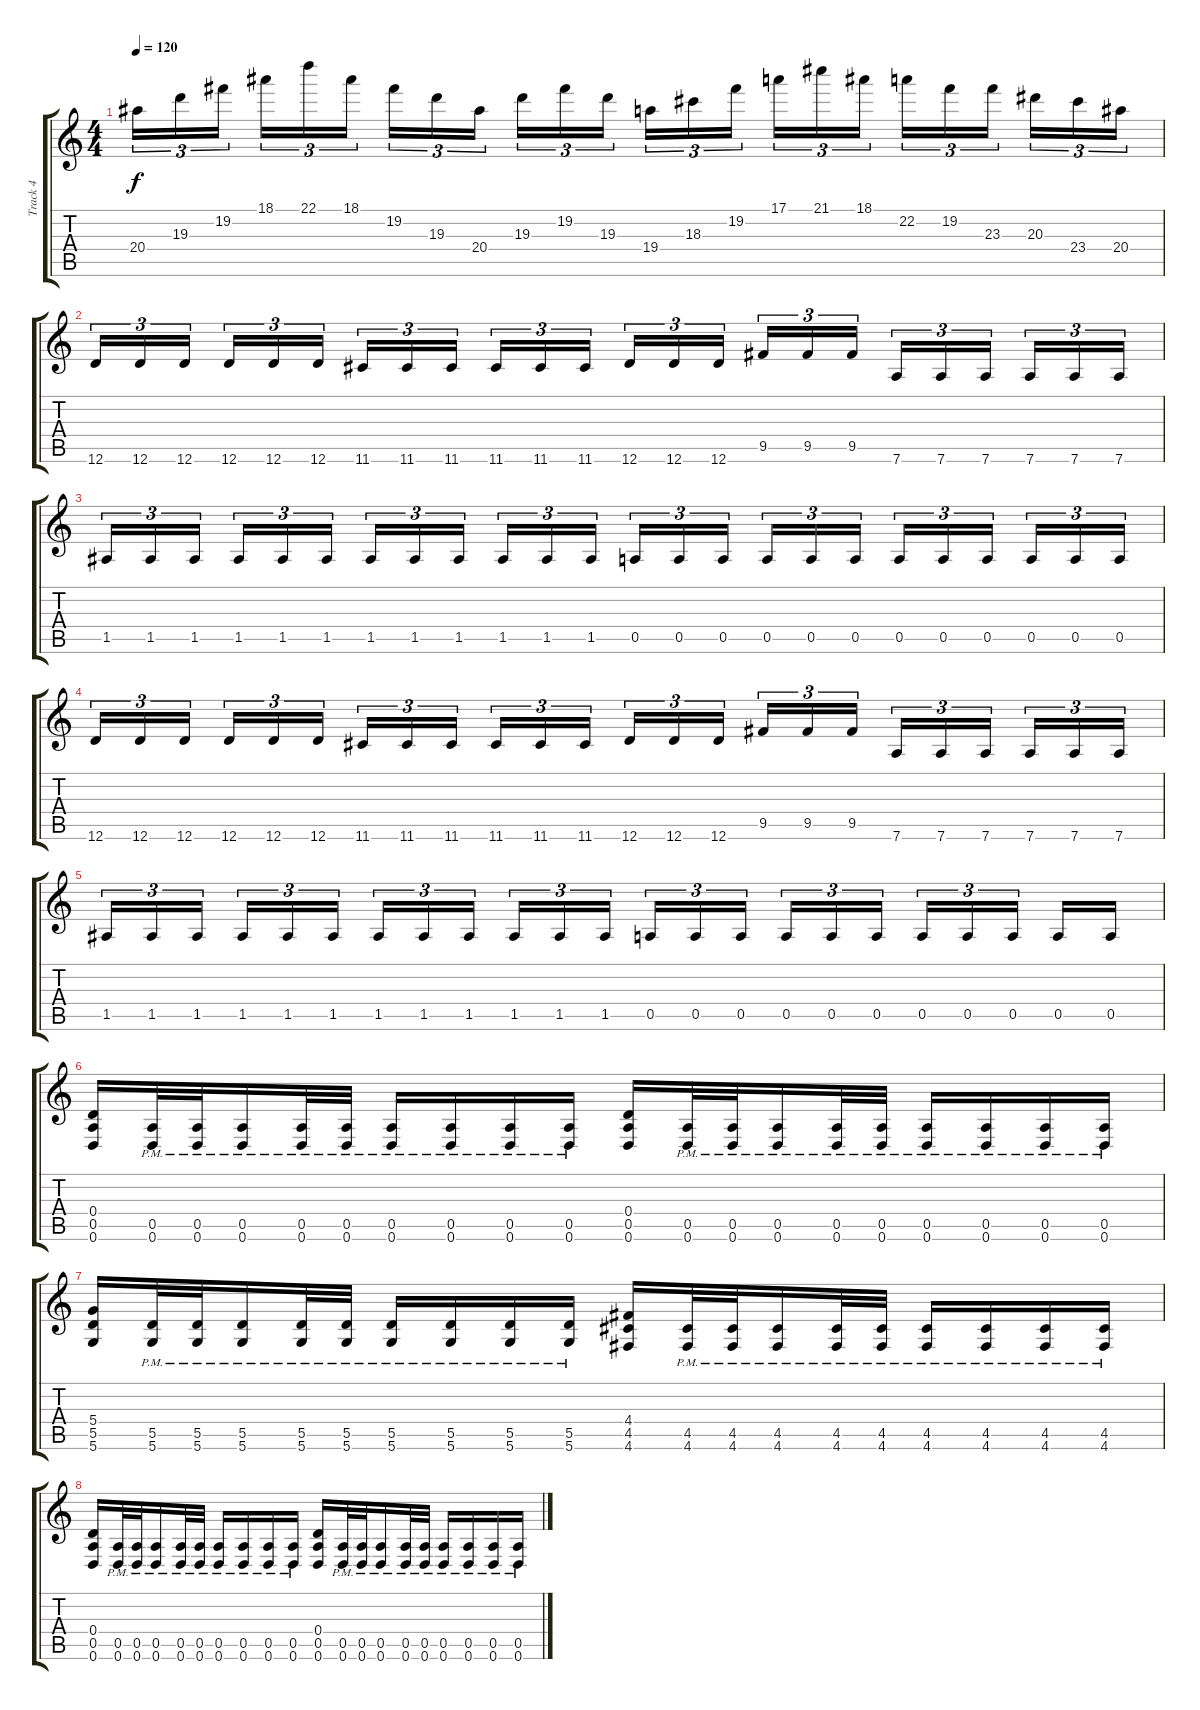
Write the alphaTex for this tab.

\track ("Track 4" "Track 4") {instrument distortionguitar}
\staff {score tabs}
\tuning (E4 B3 G3 D3 A2 D2) {hide}
\ts (4 4)
\tempo 120
\clef g2
\ks c
20.4.16{tu (3 2) dy f} 19.3.16{tu (3 2)} 19.2.16{tu (3 2) beam splitsecondary} 18.1.16{tu (3 2)} 22.1.16{tu (3 2)} 18.1.16{tu (3 2)} 19.2.16{tu (3 2)} 19.3.16{tu (3 2)} 20.4.16{tu (3 2) beam splitsecondary} 19.3.16{tu (3 2)} 19.2.16{tu (3 2)} 19.3.16{tu (3 2)} 19.4.16{tu (3 2)} 18.3.16{tu (3 2)} 19.2.16{tu (3 2) beam splitsecondary} 17.1.16{tu (3 2)} 21.1.16{tu (3 2)} 18.1.16{tu (3 2)} 22.2.16{tu (3 2)} 19.2.16{tu (3 2)} 23.3.16{tu (3 2) beam splitsecondary} 20.3.16{tu (3 2)} 23.4.16{tu (3 2)} 20.4.16{tu (3 2)} |
12.6.16{tu (3 2)} 12.6.16{tu (3 2)} 12.6.16{tu (3 2) beam splitsecondary} 12.6.16{tu (3 2)} 12.6.16{tu (3 2)} 12.6.16{tu (3 2)} 11.6.16{tu (3 2)} 11.6.16{tu (3 2)} 11.6.16{tu (3 2) beam splitsecondary} 11.6.16{tu (3 2)} 11.6.16{tu (3 2)} 11.6.16{tu (3 2)} 12.6.16{tu (3 2)} 12.6.16{tu (3 2)} 12.6.16{tu (3 2) beam splitsecondary} 9.5.16{tu (3 2)} 9.5.16{tu (3 2)} 9.5.16{tu (3 2)} 7.6.16{tu (3 2)} 7.6.16{tu (3 2)} 7.6.16{tu (3 2) beam splitsecondary} 7.6.16{tu (3 2)} 7.6.16{tu (3 2)} 7.6.16{tu (3 2)} |
1.5.16{tu (3 2)} 1.5.16{tu (3 2)} 1.5.16{tu (3 2) beam splitsecondary} 1.5.16{tu (3 2)} 1.5.16{tu (3 2)} 1.5.16{tu (3 2)} 1.5.16{tu (3 2)} 1.5.16{tu (3 2)} 1.5.16{tu (3 2) beam splitsecondary} 1.5.16{tu (3 2)} 1.5.16{tu (3 2)} 1.5.16{tu (3 2)} 0.5.16{tu (3 2)} 0.5.16{tu (3 2)} 0.5.16{tu (3 2) beam splitsecondary} 0.5.16{tu (3 2)} 0.5.16{tu (3 2)} 0.5.16{tu (3 2)} 0.5.16{tu (3 2)} 0.5.16{tu (3 2)} 0.5.16{tu (3 2) beam splitsecondary} 0.5.16{tu (3 2)} 0.5.16{tu (3 2)} 0.5.16{tu (3 2)} |
12.6.16{tu (3 2)} 12.6.16{tu (3 2)} 12.6.16{tu (3 2) beam splitsecondary} 12.6.16{tu (3 2)} 12.6.16{tu (3 2)} 12.6.16{tu (3 2)} 11.6.16{tu (3 2)} 11.6.16{tu (3 2)} 11.6.16{tu (3 2) beam splitsecondary} 11.6.16{tu (3 2)} 11.6.16{tu (3 2)} 11.6.16{tu (3 2)} 12.6.16{tu (3 2)} 12.6.16{tu (3 2)} 12.6.16{tu (3 2) beam splitsecondary} 9.5.16{tu (3 2)} 9.5.16{tu (3 2)} 9.5.16{tu (3 2)} 7.6.16{tu (3 2)} 7.6.16{tu (3 2)} 7.6.16{tu (3 2) beam splitsecondary} 7.6.16{tu (3 2)} 7.6.16{tu (3 2)} 7.6.16{tu (3 2)} |
1.5.16{tu (3 2)} 1.5.16{tu (3 2)} 1.5.16{tu (3 2) beam splitsecondary} 1.5.16{tu (3 2)} 1.5.16{tu (3 2)} 1.5.16{tu (3 2)} 1.5.16{tu (3 2)} 1.5.16{tu (3 2)} 1.5.16{tu (3 2) beam splitsecondary} 1.5.16{tu (3 2)} 1.5.16{tu (3 2)} 1.5.16{tu (3 2)} 0.5.16{tu (3 2)} 0.5.16{tu (3 2)} 0.5.16{tu (3 2) beam splitsecondary} 0.5.16{tu (3 2)} 0.5.16{tu (3 2)} 0.5.16{tu (3 2)} 0.5.16{tu (3 2)} 0.5.16{tu (3 2)} 0.5.16{tu (3 2) beam splitsecondary} 0.5.16 0.5.16 |
(0.4 0.5 0.6).16 (0.5{pm} 0.6{pm}).32 (0.5{pm} 0.6{pm}).32 (0.5{pm} 0.6{pm}).16 (0.5{pm} 0.6{pm}).32 (0.5{pm} 0.6{pm}).32 (0.5{pm} 0.6{pm}).16 (0.5{pm} 0.6{pm}).16 (0.5{pm} 0.6{pm}).16 (0.5{pm} 0.6{pm}).16 (0.4 0.5 0.6).16 (0.5{pm} 0.6{pm}).32 (0.5{pm} 0.6{pm}).32 (0.5{pm} 0.6{pm}).16 (0.5{pm} 0.6{pm}).32 (0.5{pm} 0.6{pm}).32 (0.5{pm} 0.6{pm}).16 (0.5{pm} 0.6{pm}).16 (0.5{pm} 0.6{pm}).16 (0.5{pm} 0.6{pm}).16 |
(5.4 5.5 5.6).16 (5.5{pm} 5.6{pm}).32 (5.5{pm} 5.6{pm}).32 (5.5{pm} 5.6{pm}).16 (5.5{pm} 5.6{pm}).32 (5.5{pm} 5.6{pm}).32 (5.5{pm} 5.6{pm}).16 (5.5{pm} 5.6{pm}).16 (5.5{pm} 5.6{pm}).16 (5.5{pm} 5.6{pm}).16 (4.4 4.5 4.6).16 (4.5{pm} 4.6{pm}).32 (4.5{pm} 4.6{pm}).32 (4.5{pm} 4.6{pm}).16 (4.5{pm} 4.6{pm}).32 (4.5{pm} 4.6{pm}).32 (4.5{pm} 4.6{pm}).16 (4.5{pm} 4.6{pm}).16 (4.5{pm} 4.6{pm}).16 (4.5{pm} 4.6{pm}).16 |
(0.4 0.5 0.6).16 (0.5{pm} 0.6{pm}).32 (0.5{pm} 0.6{pm}).32 (0.5{pm} 0.6{pm}).16 (0.5{pm} 0.6{pm}).32 (0.5{pm} 0.6{pm}).32 (0.5{pm} 0.6{pm}).16 (0.5{pm} 0.6{pm}).16 (0.5{pm} 0.6{pm}).16 (0.5{pm} 0.6{pm}).16 (0.4 0.5 0.6).16 (0.5{pm} 0.6{pm}).32 (0.5{pm} 0.6{pm}).32 (0.5{pm} 0.6{pm}).16 (0.5{pm} 0.6{pm}).32 (0.5{pm} 0.6{pm}).32 (0.5{pm} 0.6{pm}).16 (0.5{pm} 0.6{pm}).16 (0.5{pm} 0.6{pm}).16 (0.5{pm} 0.6{pm}).16
